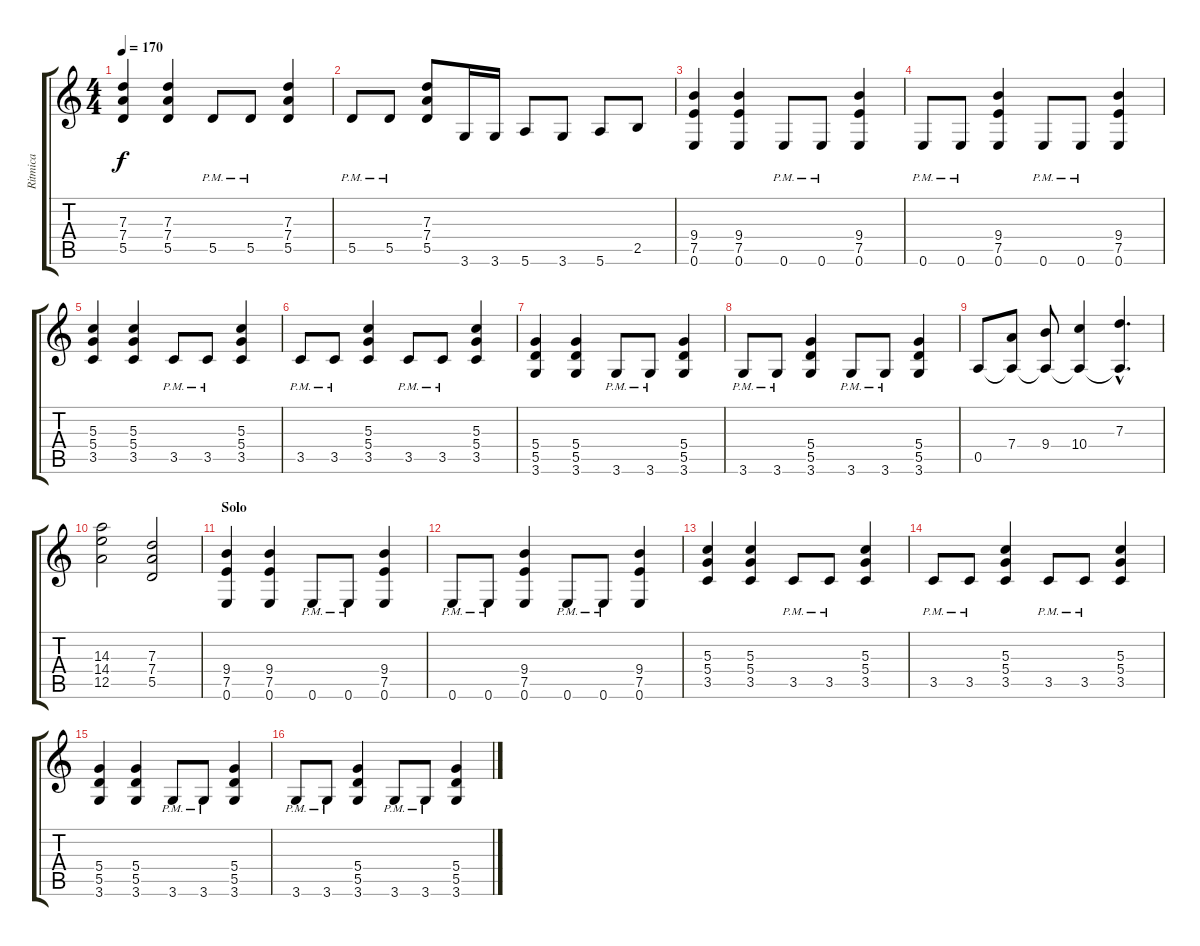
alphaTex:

\track ("Ritmica" "Ritmica") {instrument overdrivenguitar}
\staff {score tabs}
\tuning (E4 B3 G3 D3 A2 E2) {hide}
\ts (4 4)
\tempo 170
\clef g2
\ks c
(7.3 7.4 5.5).4{dy f} (7.3 7.4 5.5).4 5.5{pm}.8 5.5{pm}.8 (7.3 7.4 5.5).4 |
5.5{pm}.8 5.5{pm}.8 (7.3 7.4 5.5).8 3.6.16 3.6.16 5.6.8 3.6.8 5.6.8 2.5.8 |
(9.4 7.5 0.6).4 (9.4 7.5 0.6).4 0.6{pm}.8 0.6{pm}.8 (9.4 7.5 0.6).4 |
0.6{pm}.8 0.6{pm}.8 (9.4 7.5 0.6).4 0.6{pm}.8 0.6{pm}.8 (9.4 7.5 0.6).4 |
(5.3 5.4 3.5).4 (5.3 5.4 3.5).4 3.5{pm}.8 3.5{pm}.8 (5.3 5.4 3.5).4 |
3.5{pm}.8 3.5{pm}.8 (5.3 5.4 3.5).4 3.5{pm}.8 3.5{pm}.8 (5.3 5.4 3.5).4 |
(5.4 5.5 3.6).4 (5.4 5.5 3.6).4 3.6{pm}.8 3.6{pm}.8 (5.4 5.5 3.6).4 |
3.6{pm}.8 3.6{pm}.8 (5.4 5.5 3.6).4 3.6{pm}.8 3.6{pm}.8 (5.4 5.5 3.6).4 |
0.5.8 (7.4 0.5{t}).8 (9.4 0.5{t}).8 (10.4 0.5{t}).4 (7.3{hac} 0.5{hac t}).4{d} |
(14.3 14.4 12.5).2 (7.3 7.4 5.5).2 |
\section ("" "Solo")
(9.4 7.5 0.6).4 (9.4 7.5 0.6).4 0.6{pm}.8 0.6{pm}.8 (9.4 7.5 0.6).4 |
0.6{pm}.8 0.6{pm}.8 (9.4 7.5 0.6).4 0.6{pm}.8 0.6{pm}.8 (9.4 7.5 0.6).4 |
(5.3 5.4 3.5).4 (5.3 5.4 3.5).4 3.5{pm}.8 3.5{pm}.8 (5.3 5.4 3.5).4 |
3.5{pm}.8 3.5{pm}.8 (5.3 5.4 3.5).4 3.5{pm}.8 3.5{pm}.8 (5.3 5.4 3.5).4 |
(5.4 5.5 3.6).4 (5.4 5.5 3.6).4 3.6{pm}.8 3.6{pm}.8 (5.4 5.5 3.6).4 |
3.6{pm}.8 3.6{pm}.8 (5.4 5.5 3.6).4 3.6{pm}.8 3.6{pm}.8 (5.4 5.5 3.6).4
